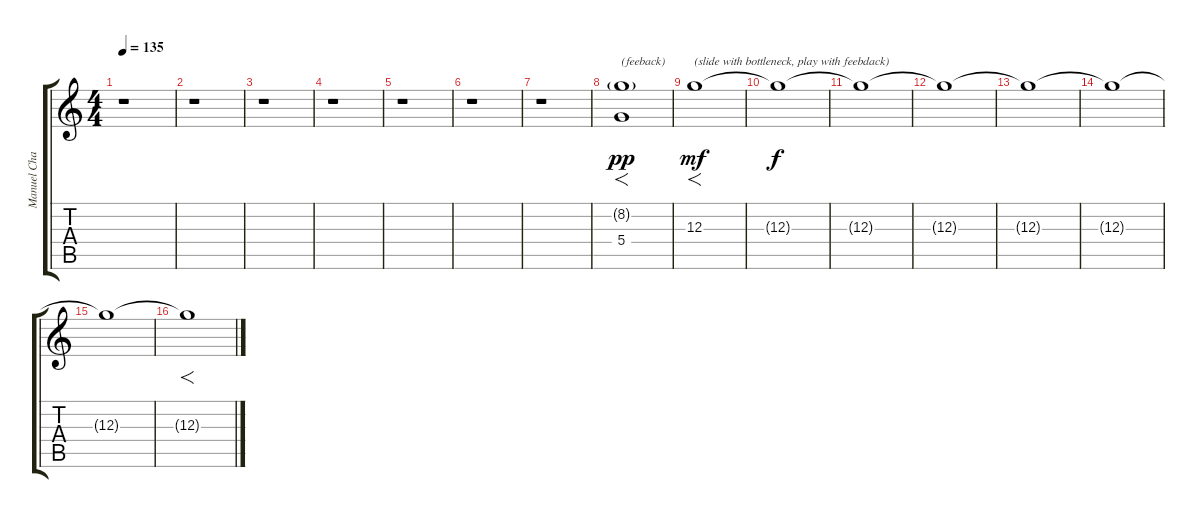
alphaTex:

\track ("Manuel Charlton (guitar lead, slide)" "Manuel Cha") {instrument distortionguitar}
\staff {score tabs}
\tuning (E4 B3 G3 D3 A2 E2) {hide}
\ts (4 4)
\tempo 135
\clef g2
\ks c
r.1{dy f} |
r.1 |
r.1 |
r.1 |
r.1 |
r.1 |
r.1 |
(8.2{g} 5.4).1{f txt "(feeback)" dy pp} |
12.3.1{f txt "(slide with bottleneck, play with feebdack)" dy mf} |
12.3{t}.1{dy f} |
12.3{t}.1 |
12.3{t}.1 |
12.3{t}.1 |
12.3{t}.1 |
12.3{t}.1 |
12.3{t}.1{f}
